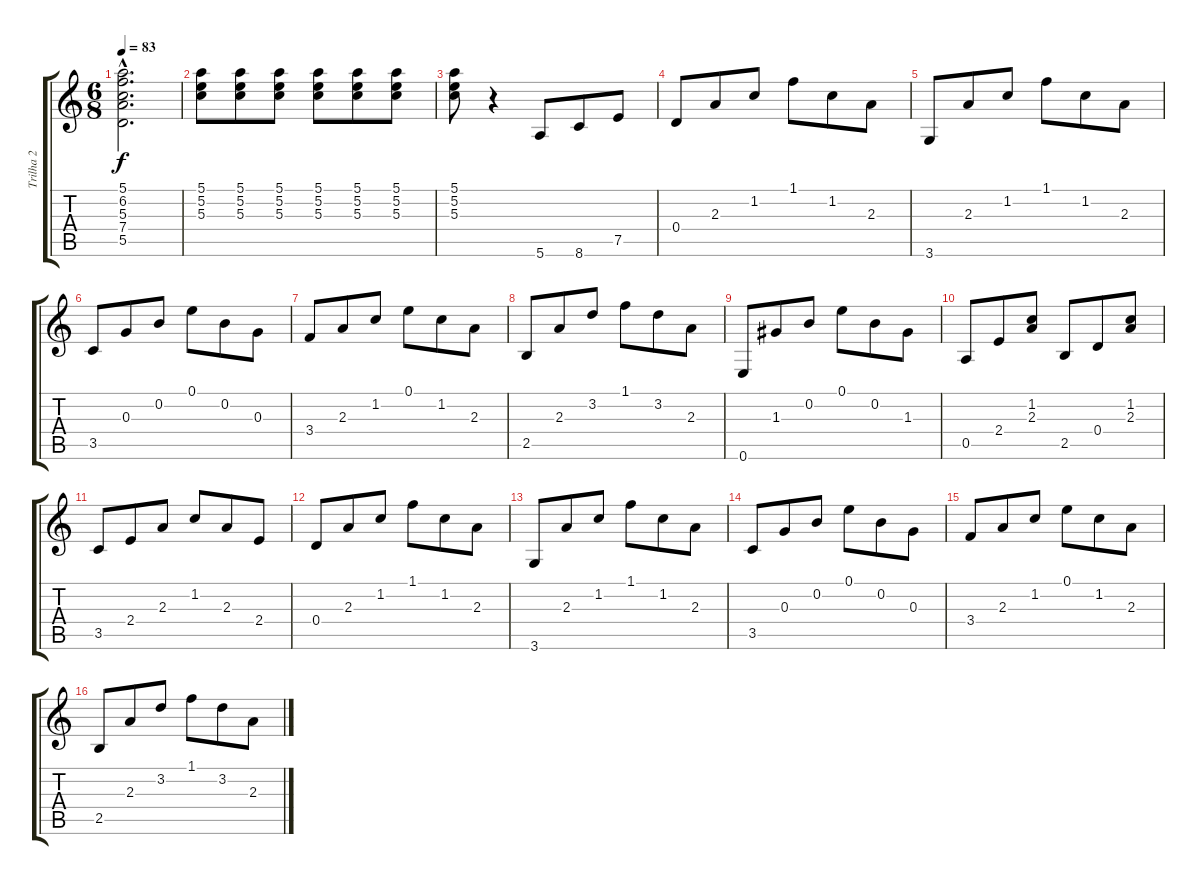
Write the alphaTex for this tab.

\track ("Trilha 2" "Trilha 2") {instrument electricguitarjazz}
\staff {score tabs}
\tuning (E4 B3 G3 D3 A2 E2) {hide}
\ts (6 8)
\tempo 83
\clef g2
\ks c
(5.1{hac} 6.2{hac} 5.3{hac} 7.4{hac} 5.5{hac}).2{d dy f} |
(5.1 5.2 5.3).8 (5.1 5.2 5.3).8 (5.1 5.2 5.3).8 (5.1 5.2 5.3).8 (5.1 5.2 5.3).8 (5.1 5.2 5.3).8 |
(5.1 5.2 5.3).8 r.4 5.6.8 8.6.8 7.5.8 |
0.4.8 2.3.8 1.2.8 1.1.8 1.2.8 2.3.8 |
3.6.8 2.3.8 1.2.8 1.1.8 1.2.8 2.3.8 |
3.5.8 0.3.8 0.2.8 0.1.8 0.2.8 0.3.8 |
3.4.8 2.3.8 1.2.8 0.1.8 1.2.8 2.3.8 |
2.5.8 2.3.8 3.2.8 1.1.8 3.2.8 2.3.8 |
0.6.8 1.3.8 0.2.8 0.1.8 0.2.8 1.3.8 |
0.5.8 2.4.8 (1.2 2.3).8 2.5.8 0.4.8 (1.2 2.3).8 |
3.5.8 2.4.8 2.3.8 1.2.8 2.3.8 2.4.8 |
0.4.8 2.3.8 1.2.8 1.1.8 1.2.8 2.3.8 |
3.6.8 2.3.8 1.2.8 1.1.8 1.2.8 2.3.8 |
3.5.8 0.3.8 0.2.8 0.1.8 0.2.8 0.3.8 |
3.4.8 2.3.8 1.2.8 0.1.8 1.2.8 2.3.8 |
2.5.8 2.3.8 3.2.8 1.1.8 3.2.8 2.3.8
